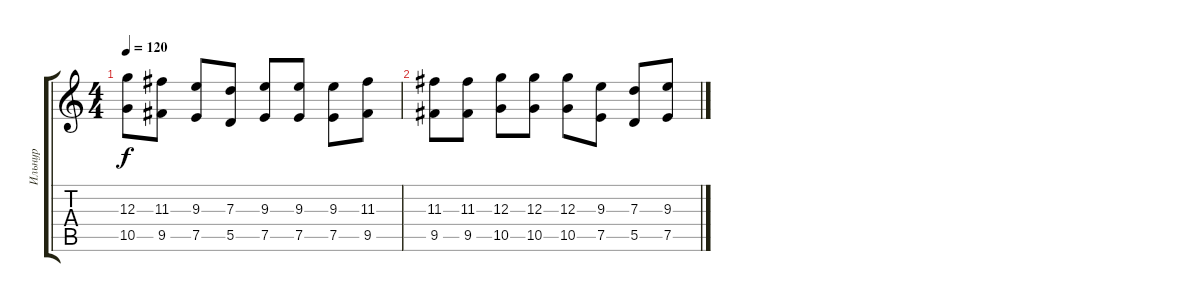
\track ("Ильнур" "Ильнур") {instrument overdrivenguitar}
\staff {score tabs}
\tuning (E4 B3 G3 D3 A2 D2) {hide}
\ts (4 4)
\tempo 120
\clef g2
\ks c
(12.3 10.5).8{dy f} (11.3 9.5).8 (9.3 7.5).8 (7.3 5.5).8 (9.3 7.5).8 (9.3 7.5).8 (9.3 7.5).8 (11.3 9.5).8 |
(11.3 9.5).8 (11.3 9.5).8 (12.3 10.5).8 (12.3 10.5).8 (12.3 10.5).8 (9.3 7.5).8 (7.3 5.5).8 (9.3 7.5).8
